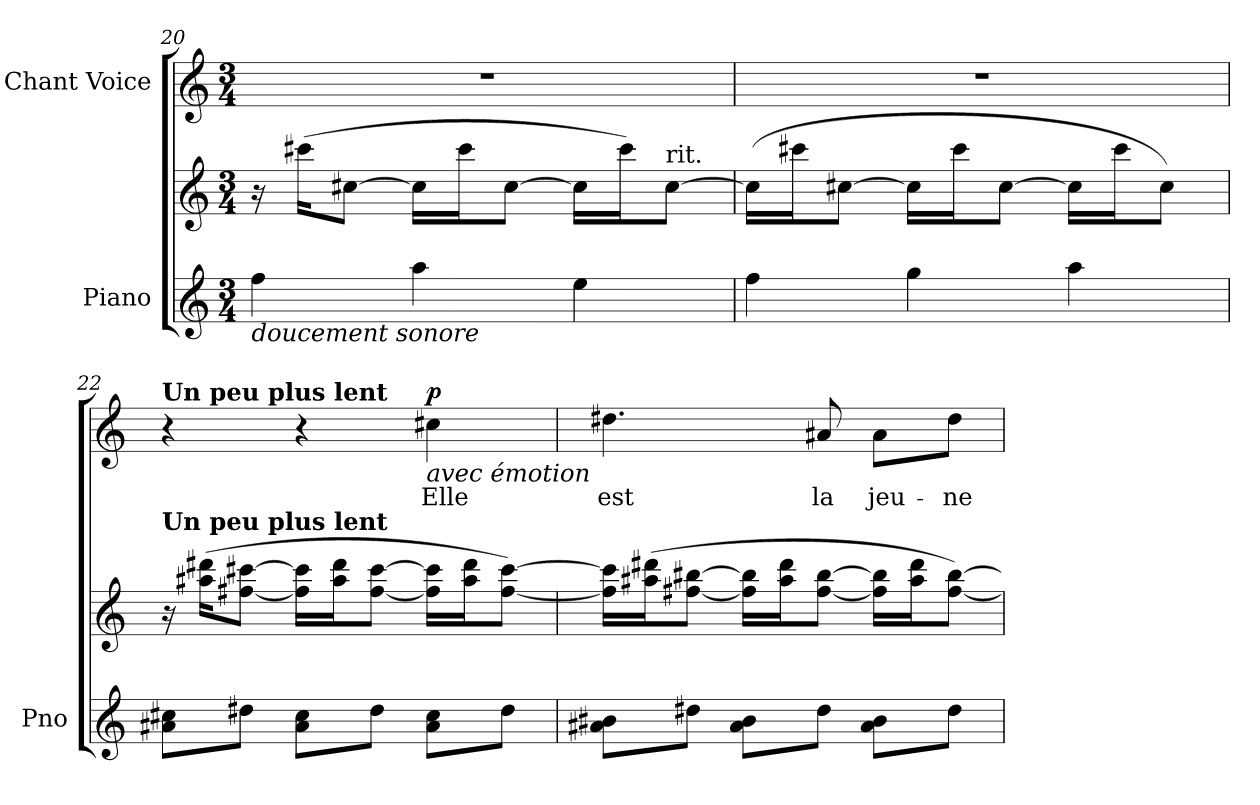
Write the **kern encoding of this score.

**kern	**kern	**dynam	**kern	**text	**dynam
*part2	*part2	*part2	*part1	*part1	*part1
*staff3	*staff2	*staff2/3	*staff1	*staff1	*staff1
*I"Piano	*	*	*I"Chant Voice	*	*
*I'Pno	*	*	*	*	*
!!LO:PB:g=z
*clefG2	*clefG2	*	*clefG2	*	*
*k[]	*k[]	*	*k[]	*	*
*M3/4	*M3/4	*	*M3/4	*	*
=20	=20	=20	=20	=20	=20
!LO:TX:b:i:t=doucement sonore	!	!	!	!	!
4ff\	16r	.	2.r	.	.
.	(16ccc#X\KL	.	.	.	.
.	[8cc#X\J	.	.	.	.
4aa\	16cc#\LL]	.	.	.	.
.	16ccc#\J	.	.	.	.
.	[8cc#\J	.	.	.	.
4ee\	16cc#\LL]	.	.	.	.
.	16ccc#\J)	.	.	.	.
!	!LO:TX:a:t=rit.	!	!	!	!
.	[8cc#\J	.	.	.	.
=21	=21	=21	=21	=21	=21
4ff\	(16cc#\LL]	.	2.r	.	.
.	16ccc#X\J	.	.	.	.
.	[8cc#X\J	.	.	.	.
4gg\	16cc#\LL]	.	.	.	.
.	16ccc#\J	.	.	.	.
.	[8cc#\J	.	.	.	.
4aa\	16cc#\LL]	.	.	.	.
.	16ccc#\J	.	.	.	.
.	8cc#\J)	.	.	.	.
=22	=22	=22	=22	=22	=22
!	!	!	!LO:TX:a:B:t=Un peu plus lent	!	!
!	!LO:TX:a:B:t=Un peu plus lent	!	!	!	!
!	!	!LO:DY:b	!	!	!
!	!	!LO:DY:n=1:b	!	!	!
8a#X\ 8cc#X\L	16r	pp other-dynamics	4r	.	.
.	(16aa#X\ 16ddd#X\KL	.	.	.	.
8dd#X\J	[8ff#X\ [8ccc#X\J	.	.	.	.
8a#\ 8cc#\L	16ff#\] 16ccc#\]LL	.	4r	.	.
.	16aa#\ 16ddd#\J	.	.	.	.
8dd#\J	[8ff#\ [8ccc#\J	.	.	.	.
!	!	!	!LO:TX:b:i:t=avec émotion	!	!
!	!	!	!	!LO:LY:b	!LO:DY:a
8a#\ 8cc#\L	16ff#\] 16ccc#\]LL	.	4cc#X\	Elle	p
.	16aa#\ 16ddd#\J	.	.	.	.
8dd#\J	[8ff#\ [8ccc#\J)	.	.	.	.
!!LO:LB:g=z
=23	=23	=23	=23	=23	=23
!	!	!	!	!LO:LY:b	!
8a#X\ 8b#X\L	16ff#\] 16ccc#\]LL	.	4.dd#X\	est	.
.	(16aa#X\ 16ddd#X\J	.	.	.	.
8dd#X\J	[8ff#X\ [8bb#X\J	.	.	.	.
8a#\ 8b#\L	16ff#\] 16bb#\]LL	.	.	.	.
.	16aa#\ 16ddd#\J	.	.	.	.
!	!	!	!	!LO:LY:b	!
8dd#\J	[8ff#\ [8bb#\J	.	8a#X/	la	.
!	!	!	!	!LO:LY:b	!
8a#\ 8b#\L	16ff#\] 16bb#\]LL	.	8a#\L	jeu-	.
.	16aa#\ 16ddd#\J	.	.	.	.
!	!	!	!	!LO:LY:b	!
8dd#\J	[8ff#\ [8bb#\J)	.	8dd#\J	-ne	.
=	=	=	=	=	=
*-	*-	*-	*-	*-	*-
